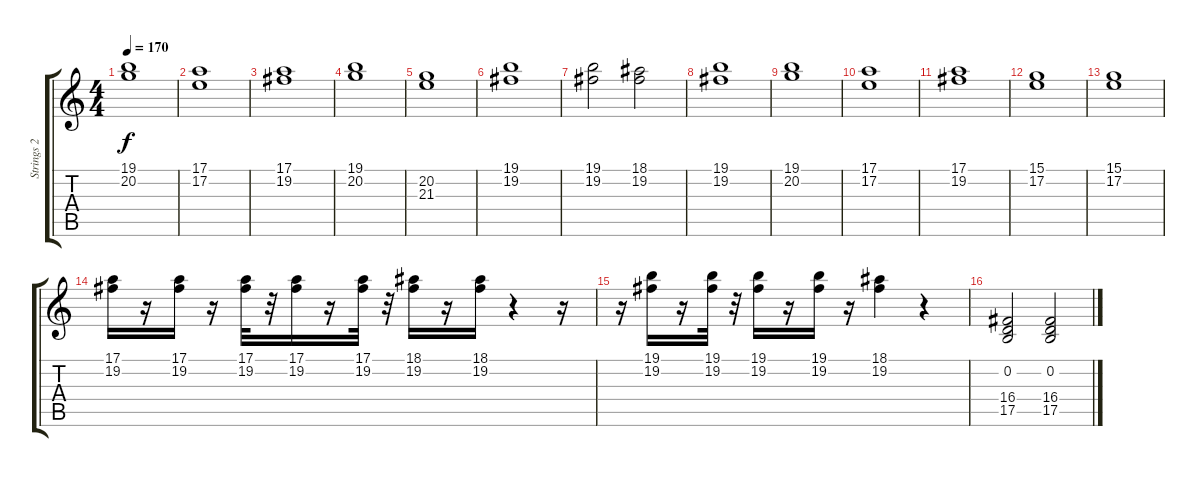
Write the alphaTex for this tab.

\track ("Strings 2" "Strings 2") {instrument synthstrings1}
\staff {score tabs}
\tuning (E4 B3 G3 D3 A2 E2) {hide}
\ts (4 4)
\tempo 170
\clef g2
\ks c
(19.1 20.2).1{dy f} |
(17.1 17.2).1 |
(17.1 19.2).1 |
(19.1 20.2).1 |
(20.2 21.3).1 |
(19.1 19.2).1 |
(19.1 19.2).2 (18.1 19.2).2 |
(19.1 19.2).1 |
(19.1 20.2).1 |
(17.1 17.2).1 |
(17.1 19.2).1 |
(15.1 17.2).1 |
(15.1 17.2).1 |
(17.1 19.2).16 r.16 (17.1 19.2).16 r.16 (17.1 19.2).32 r.32 (17.1 19.2).16 r.16 (17.1 19.2).32 r.32 (18.1 19.2).16 r.16 (18.1 19.2).16 r.4 r.16 |
r.16 (19.1 19.2).16 r.16 (19.1 19.2).32 r.32 (19.1 19.2).16 r.16 (19.1 19.2).16 r.16 (18.1 19.2).4 r.4 |
(0.2 16.4 17.5).2 (0.2 16.4 17.5).2
